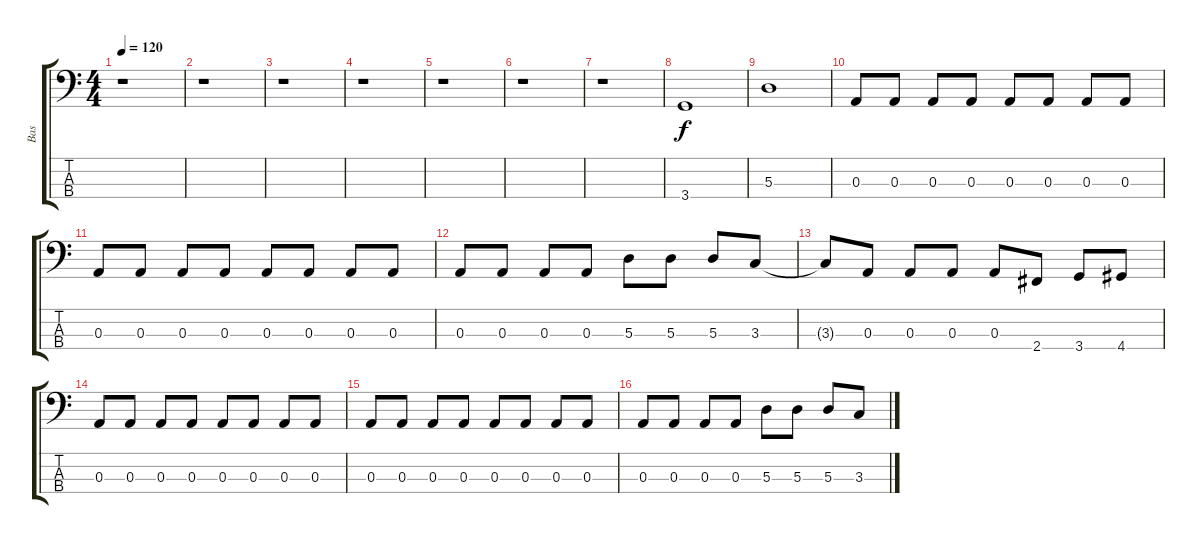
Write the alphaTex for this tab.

\track ("Bas" "Bas") {instrument electricbassfinger}
\staff {score tabs}
\tuning (G2 D2 A1 E1) {hide}
\ts (4 4)
\tempo 120
\clef f4
\ks c
r.1{dy f} |
r.1 |
r.1 |
r.1 |
r.1 |
r.1 |
r.1 |
3.4.1 |
5.3.1 |
0.3.8 0.3.8 0.3.8 0.3.8 0.3.8 0.3.8 0.3.8 0.3.8 |
0.3.8 0.3.8 0.3.8 0.3.8 0.3.8 0.3.8 0.3.8 0.3.8 |
0.3.8 0.3.8 0.3.8 0.3.8 5.3.8 5.3.8 5.3.8 3.3.8 |
3.3{t}.8 0.3.8 0.3.8 0.3.8 0.3.8 2.4.8 3.4.8 4.4.8 |
0.3.8 0.3.8 0.3.8 0.3.8 0.3.8 0.3.8 0.3.8 0.3.8 |
0.3.8 0.3.8 0.3.8 0.3.8 0.3.8 0.3.8 0.3.8 0.3.8 |
0.3.8 0.3.8 0.3.8 0.3.8 5.3.8 5.3.8 5.3.8 3.3.8
